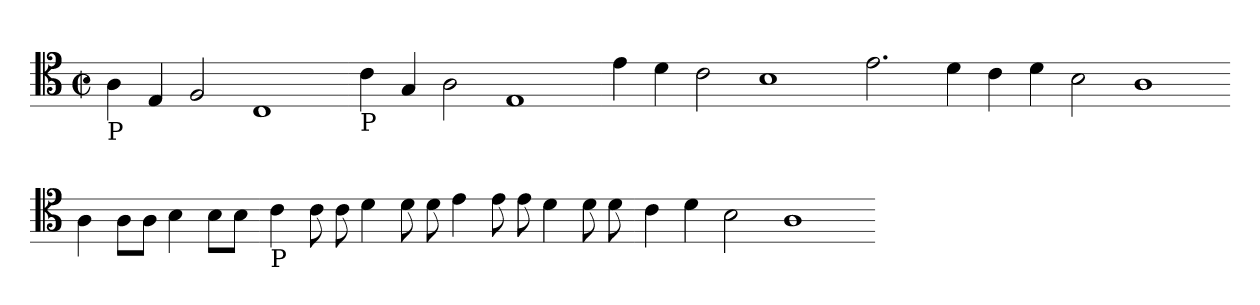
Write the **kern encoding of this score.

**kern
*part1
*staff1
*clefC4
*k[]
*M2/2
*met(c|)
=
!LO:TX:b:t=P
4A
4E
2F
1C
=-
!LO:TX:b:t=P
4c
4G
2A
1E
=-
4e
4d
2c
1B
=-
2.e
4d
4c
4d
2B
1A
=-
4A
8A\L
8A\J
4B
8B\L
8B\J
=-
!LO:TX:b:t=P
4c
8c
8c
4d
8d
8d
4e
8e
8e
4d
8d
8d
=-
4c
4d
2B
1A
=-
*-
